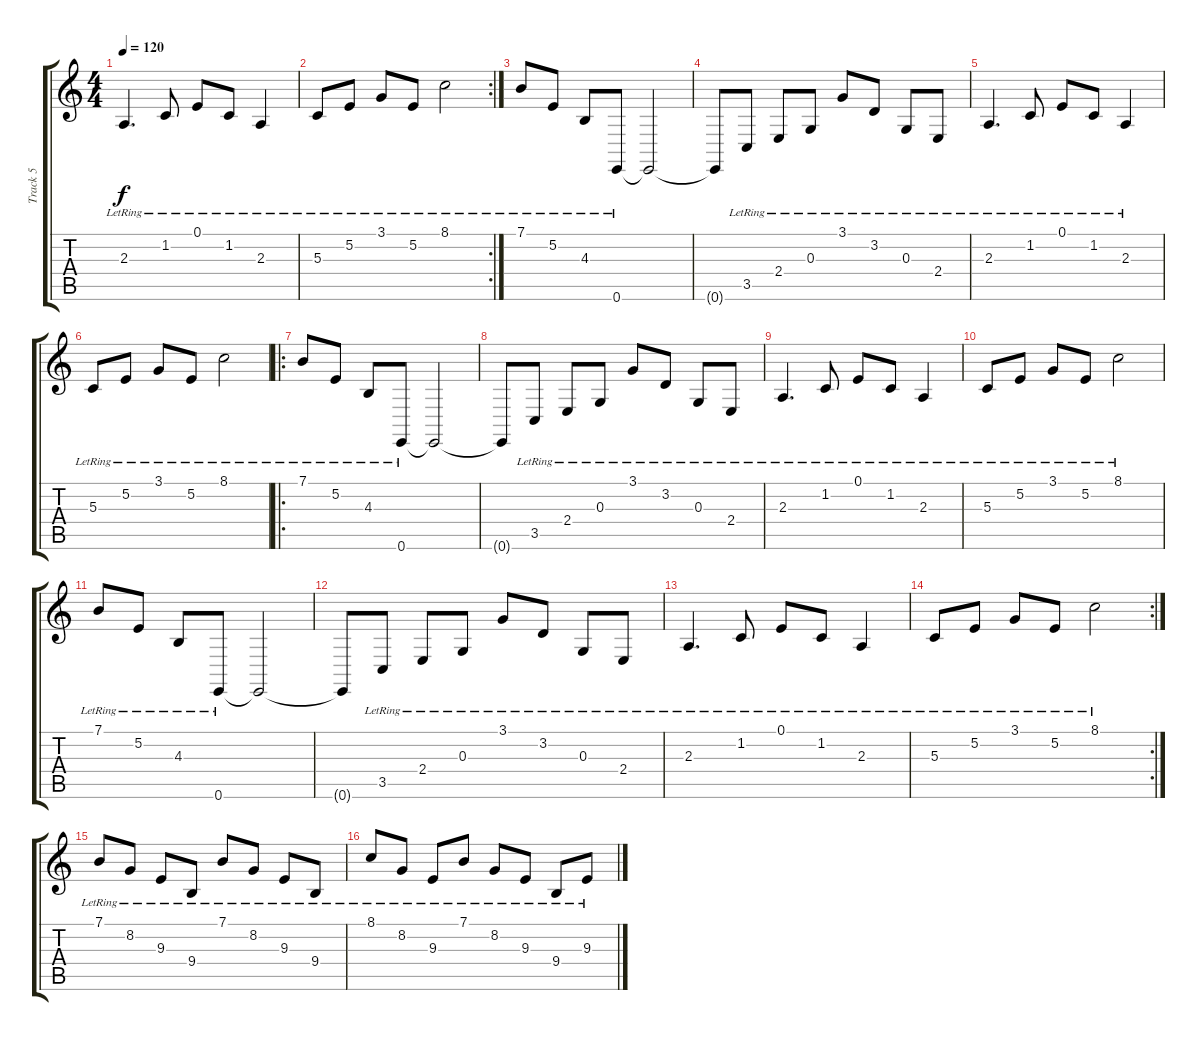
\track ("Track 5" "Track 5") {instrument acousticgrandpiano}
\staff {score tabs}
\tuning (E4 B3 G3 D3 A2 E2) {hide}
\ts (4 4)
\tempo 120
\clef g2
\ks c
2.3{lr}.4{d dy f} 1.2{lr}.8 0.1{lr}.8 1.2{lr}.8 2.3{lr}.4 |
\rc 2
5.3{lr}.8 5.2{lr}.8 3.1{lr}.8 5.2{lr}.8 8.1{lr}.2 |
7.1{lr}.8 5.2{lr}.8 4.3{lr}.8 0.6{lr}.8 0.6{t}.2 |
0.6{t}.8 3.5{lr}.8 2.4{lr}.8 0.3{lr}.8 3.1{lr}.8 3.2{lr}.8 0.3{lr}.8 2.4{lr}.8 |
2.3{lr}.4{d} 1.2{lr}.8 0.1{lr}.8 1.2{lr}.8 2.3{lr}.4 |
5.3{lr}.8 5.2{lr}.8 3.1{lr}.8 5.2{lr}.8 8.1{lr}.2 |
\ro
7.1{lr}.8 5.2{lr}.8 4.3{lr}.8 0.6{lr}.8 0.6{t}.2 |
0.6{t}.8 3.5{lr}.8 2.4{lr}.8 0.3{lr}.8 3.1{lr}.8 3.2{lr}.8 0.3{lr}.8 2.4{lr}.8 |
2.3{lr}.4{d} 1.2{lr}.8 0.1{lr}.8 1.2{lr}.8 2.3{lr}.4 |
5.3{lr}.8 5.2{lr}.8 3.1{lr}.8 5.2{lr}.8 8.1{lr}.2 |
7.1{lr}.8 5.2{lr}.8 4.3{lr}.8 0.6{lr}.8 0.6{t}.2 |
0.6{t}.8 3.5{lr}.8 2.4{lr}.8 0.3{lr}.8 3.1{lr}.8 3.2{lr}.8 0.3{lr}.8 2.4{lr}.8 |
2.3{lr}.4{d} 1.2{lr}.8 0.1{lr}.8 1.2{lr}.8 2.3{lr}.4 |
\rc 2
5.3{lr}.8 5.2{lr}.8 3.1{lr}.8 5.2{lr}.8 8.1{lr}.2 |
7.1{lr}.8 8.2{lr}.8 9.3{lr}.8 9.4{lr}.8 7.1{lr}.8 8.2{lr}.8 9.3{lr}.8 9.4{lr}.8 |
8.1{lr}.8 8.2{lr}.8 9.3{lr}.8 7.1{lr}.8 8.2{lr}.8 9.3{lr}.8 9.4{lr}.8 9.3{lr}.8
